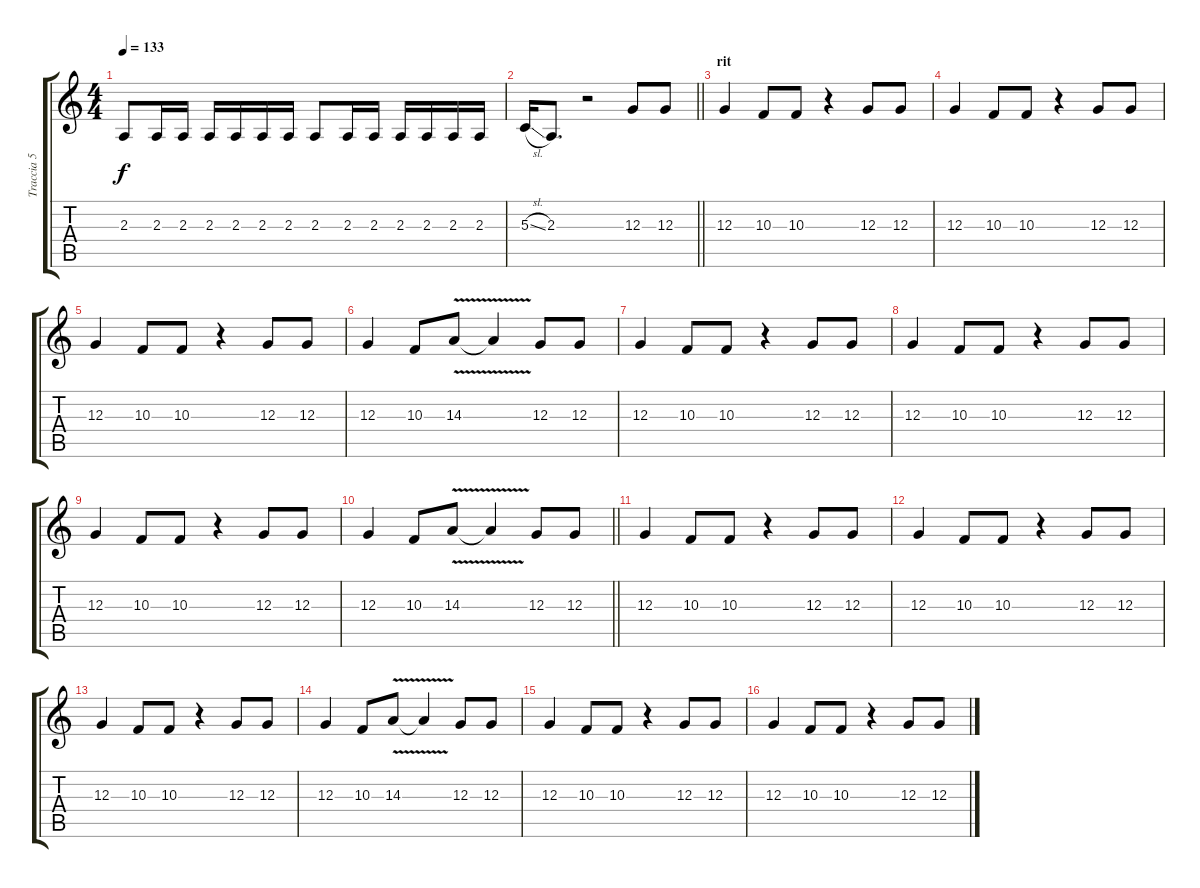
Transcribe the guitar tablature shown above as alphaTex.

\track ("Traccia 5" "Traccia 5") {instrument lead2sawtooth}
\staff {score tabs}
\tuning (E4 B3 G3 D3 A2 E2) {hide}
\ts (4 4)
\tempo 133
\clef g2
\ks c
2.3.8{dy f} 2.3.16 2.3.16 2.3.16 2.3.16 2.3.16 2.3.16 2.3.8 2.3.16 2.3.16 2.3.16 2.3.16 2.3.16 2.3.16 |
\barLineRight lightlight
5.3{sl}.16 2.3.8{d} r.2 12.3.8 12.3.8 |
\section ("" "rit")
12.3.4 10.3.8 10.3.8 r.4 12.3.8 12.3.8 |
12.3.4 10.3.8 10.3.8 r.4 12.3.8 12.3.8 |
12.3.4 10.3.8 10.3.8 r.4 12.3.8 12.3.8 |
12.3.4 10.3.8 14.3{v}.8 14.3{t}.4 12.3.8 12.3.8 |
12.3.4 10.3.8 10.3.8 r.4 12.3.8 12.3.8 |
12.3.4 10.3.8 10.3.8 r.4 12.3.8 12.3.8 |
12.3.4 10.3.8 10.3.8 r.4 12.3.8 12.3.8 |
\barLineRight lightlight
12.3.4 10.3.8 14.3{v}.8 14.3{t}.4 12.3.8 12.3.8 |
12.3.4 10.3.8 10.3.8 r.4 12.3.8 12.3.8 |
12.3.4 10.3.8 10.3.8 r.4 12.3.8 12.3.8 |
12.3.4 10.3.8 10.3.8 r.4 12.3.8 12.3.8 |
12.3.4 10.3.8 14.3{v}.8 14.3{t}.4 12.3.8 12.3.8 |
12.3.4 10.3.8 10.3.8 r.4 12.3.8 12.3.8 |
12.3.4 10.3.8 10.3.8 r.4 12.3.8 12.3.8
